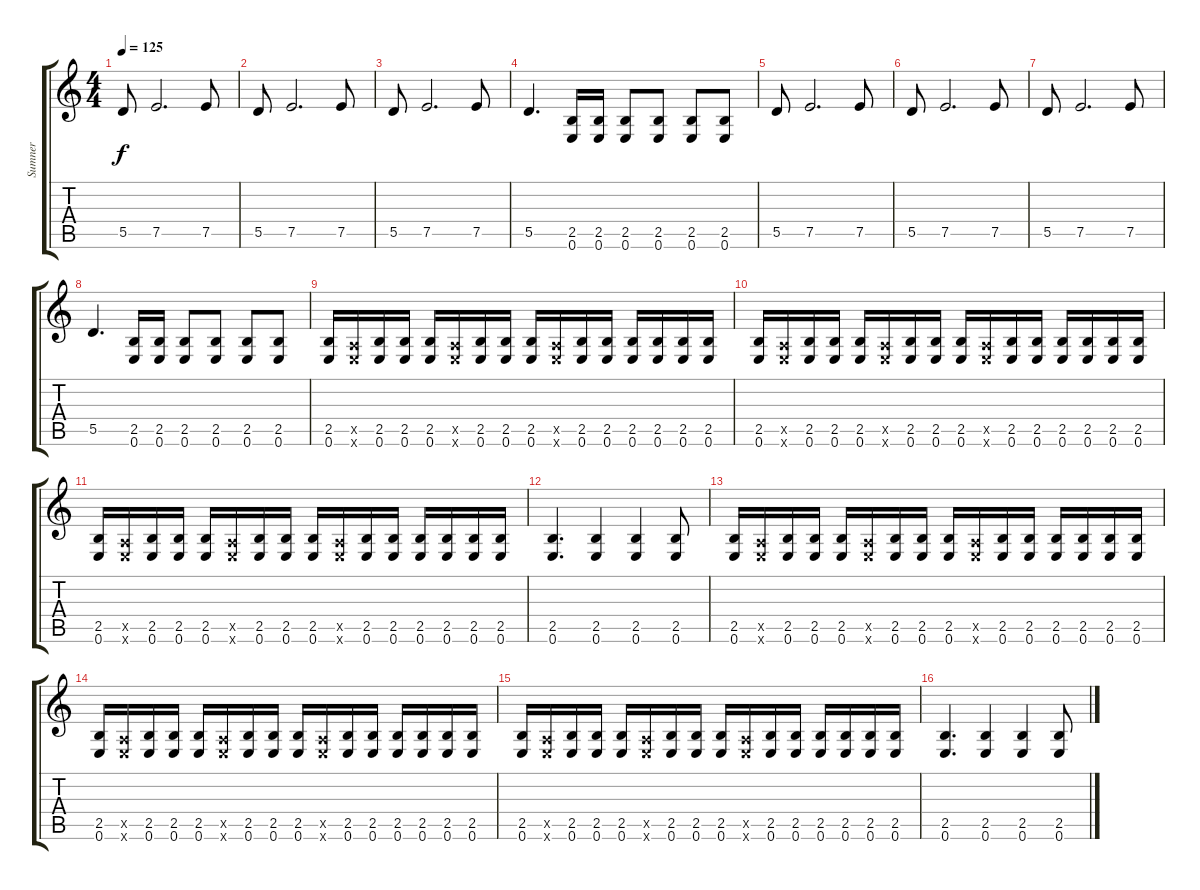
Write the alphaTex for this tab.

\track ("Sumner" "Sumner") {instrument overdrivenguitar}
\staff {score tabs}
\tuning (E4 B3 G3 D3 A2 E2) {hide}
\ts (4 4)
\tempo 125
\clef g2
\ks c
5.5.8{dy f} 7.5.2{d} 7.5.8 |
5.5.8 7.5.2{d} 7.5.8 |
5.5.8 7.5.2{d} 7.5.8 |
5.5.4{d} (2.5 0.6).16 (2.5 0.6).16 (2.5 0.6).8 (2.5 0.6).8 (2.5 0.6).8 (2.5 0.6).8 |
5.5.8 7.5.2{d} 7.5.8 |
5.5.8 7.5.2{d} 7.5.8 |
5.5.8 7.5.2{d} 7.5.8 |
5.5.4{d} (2.5 0.6).16 (2.5 0.6).16 (2.5 0.6).8 (2.5 0.6).8 (2.5 0.6).8 (2.5 0.6).8 |
(2.5 0.6).16 (0.5{x} 0.6{x}).16 (2.5 0.6).16 (2.5 0.6).16 (2.5 0.6).16 (0.5{x} 0.6{x}).16 (2.5 0.6).16 (2.5 0.6).16 (2.5 0.6).16 (0.5{x} 0.6{x}).16 (2.5 0.6).16 (2.5 0.6).16 (2.5 0.6).16 (2.5 0.6).16 (2.5 0.6).16 (2.5 0.6).16 |
(2.5 0.6).16 (0.5{x} 0.6{x}).16 (2.5 0.6).16 (2.5 0.6).16 (2.5 0.6).16 (0.5{x} 0.6{x}).16 (2.5 0.6).16 (2.5 0.6).16 (2.5 0.6).16 (0.5{x} 0.6{x}).16 (2.5 0.6).16 (2.5 0.6).16 (2.5 0.6).16 (2.5 0.6).16 (2.5 0.6).16 (2.5 0.6).16 |
(2.5 0.6).16 (0.5{x} 0.6{x}).16 (2.5 0.6).16 (2.5 0.6).16 (2.5 0.6).16 (0.5{x} 0.6{x}).16 (2.5 0.6).16 (2.5 0.6).16 (2.5 0.6).16 (0.5{x} 0.6{x}).16 (2.5 0.6).16 (2.5 0.6).16 (2.5 0.6).16 (2.5 0.6).16 (2.5 0.6).16 (2.5 0.6).16 |
(2.5 0.6).4{d} (2.5 0.6).4 (2.5 0.6).4 (2.5 0.6).8 |
(2.5 0.6).16 (0.5{x} 0.6{x}).16 (2.5 0.6).16 (2.5 0.6).16 (2.5 0.6).16 (0.5{x} 0.6{x}).16 (2.5 0.6).16 (2.5 0.6).16 (2.5 0.6).16 (0.5{x} 0.6{x}).16 (2.5 0.6).16 (2.5 0.6).16 (2.5 0.6).16 (2.5 0.6).16 (2.5 0.6).16 (2.5 0.6).16 |
(2.5 0.6).16 (0.5{x} 0.6{x}).16 (2.5 0.6).16 (2.5 0.6).16 (2.5 0.6).16 (0.5{x} 0.6{x}).16 (2.5 0.6).16 (2.5 0.6).16 (2.5 0.6).16 (0.5{x} 0.6{x}).16 (2.5 0.6).16 (2.5 0.6).16 (2.5 0.6).16 (2.5 0.6).16 (2.5 0.6).16 (2.5 0.6).16 |
(2.5 0.6).16 (0.5{x} 0.6{x}).16 (2.5 0.6).16 (2.5 0.6).16 (2.5 0.6).16 (0.5{x} 0.6{x}).16 (2.5 0.6).16 (2.5 0.6).16 (2.5 0.6).16 (0.5{x} 0.6{x}).16 (2.5 0.6).16 (2.5 0.6).16 (2.5 0.6).16 (2.5 0.6).16 (2.5 0.6).16 (2.5 0.6).16 |
(2.5 0.6).4{d} (2.5 0.6).4 (2.5 0.6).4 (2.5 0.6).8
